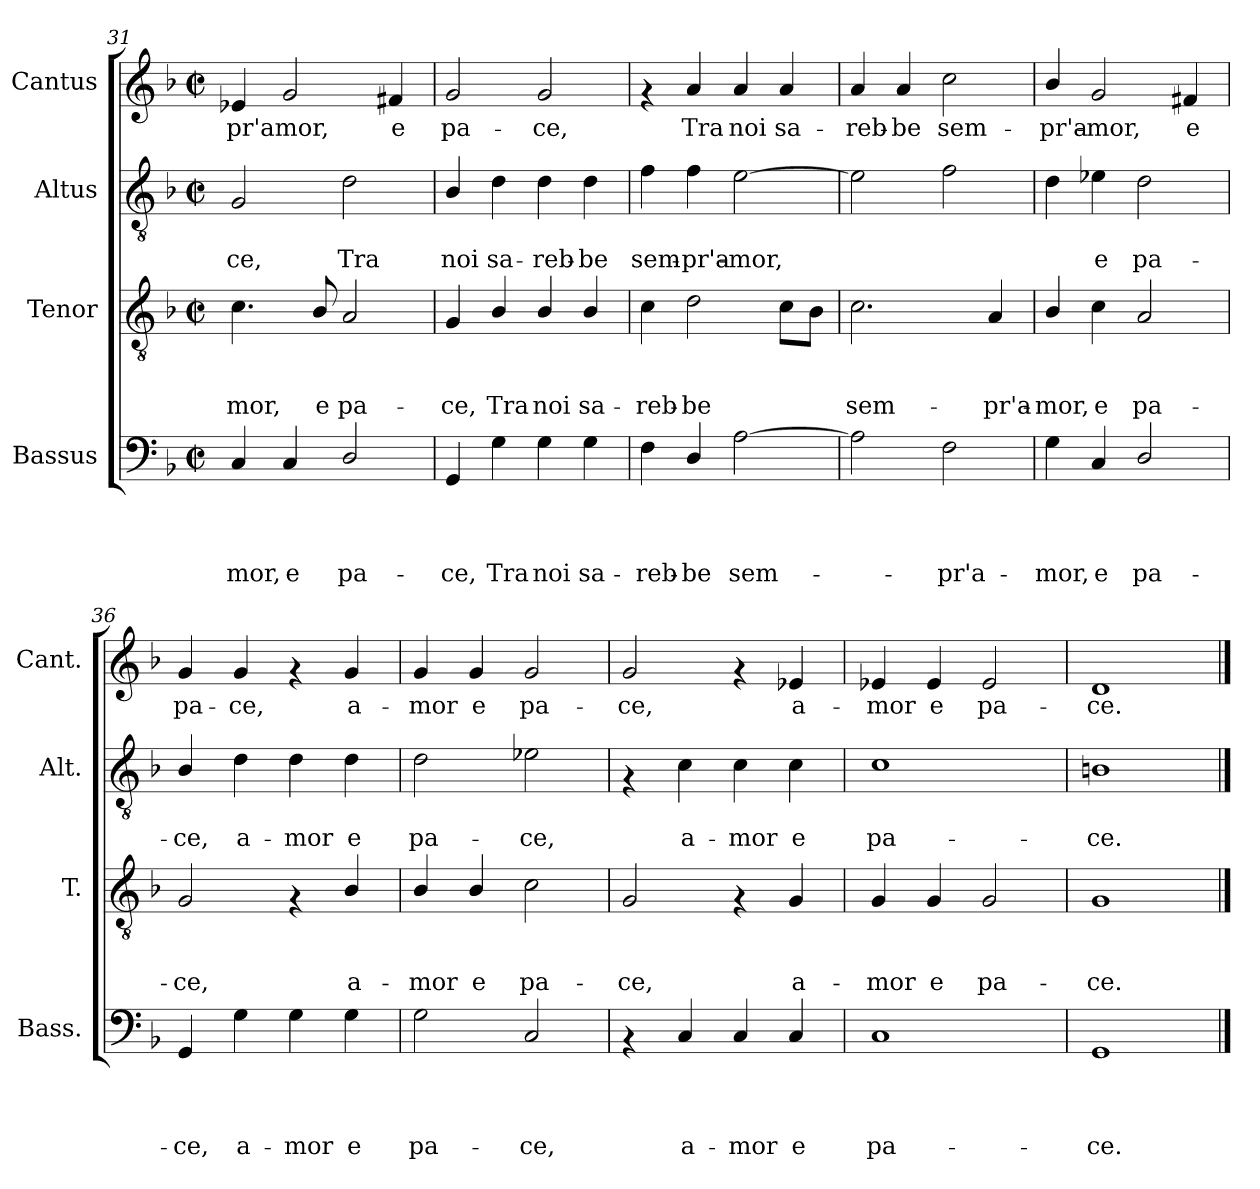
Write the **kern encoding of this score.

**kern	**text	**text	**text	**text	**kern	**text	**text	**text	**kern	**text	**text	**kern	**text
*part4	*part4	*part4	*part4	*part4	*part3	*part3	*part3	*part3	*part2	*part2	*part2	*part1	*part1
*staff4	*staff4	*staff4	*staff4	*staff4	*staff3	*staff3	*staff3	*staff3	*staff2	*staff2	*staff2	*staff1	*staff1
*I"Bassus	*	*	*	*	*I"Tenor	*	*	*	*I"Altus	*	*	*I"Cantus	*
*I'Bass.	*	*	*	*	*I'T.	*	*	*	*I'Alt.	*	*	*I'Cant.	*
*clefF4	*	*	*	*	*clefGv2	*	*	*	*clefGv2	*	*	*clefG2	*
*k[b-]	*	*	*	*	*k[b-]	*	*	*	*k[b-]	*	*	*k[b-]	*
*F:	*	*	*	*	*F:	*	*	*	*F:	*	*	*F:	*
*M2/2	*	*	*	*	*M2/2	*	*	*	*M2/2	*	*	*M2/2	*
*met(c|)	*	*	*	*	*met(c|)	*	*	*	*met(c|)	*	*	*met(c|)	*
=31	=31	=31	=31	=31	=31	=31	=31	=31	=31	=31	=31	=31	=31
!	!	!	!	!LO:LY:b	!	!	!	!LO:LY:b	!	!	!LO:LY:b	!	!LO:LY:b
4C/	.	.	.	-mor,	4.c\	.	.	-mor,	2G/	.	-ce,	4e-X/	-pr'amor,
!	!	!	!	!LO:LY:b	!	!	!	!	!	!	!	!	!
4C/	.	.	.	e	.	.	.	.	.	.	.	2g/	.
!	!	!	!	!	!	!	!	!LO:LY:b	!	!	!	!	!
.	.	.	.	.	8B-/	.	.	e	.	.	.	.	.
!	!	!	!	!LO:LY:b	!	!	!	!LO:LY:b	!	!	!LO:LY:b	!	!
2D/	.	.	.	pa-	2A/	.	.	pa-	2d\	.	Tra	.	.
!	!	!	!	!	!	!	!	!	!	!	!	!	!LO:LY:b
.	.	.	.	.	.	.	.	.	.	.	.	4f#X/	e
=32	=32	=32	=32	=32	=32	=32	=32	=32	=32	=32	=32	=32	=32
!	!	!	!	!LO:LY:b	!	!	!	!LO:LY:b	!	!	!LO:LY:b	!	!LO:LY:b
4GG/	.	.	.	-ce,	4G/	.	.	-ce,	4B-/	.	noi	2g/	pa-
!	!	!	!	!LO:LY:b	!	!	!	!LO:LY:b	!	!	!LO:LY:b	!	!
4G\	.	.	.	Tra	4B-/	.	.	Tra	4d\	.	sa-	.	.
!	!	!	!	!LO:LY:b	!	!	!	!LO:LY:b	!	!	!LO:LY:b	!	!LO:LY:b
4G\	.	.	.	noi	4B-/	.	.	noi	4d\	.	-reb-	2g/	-ce,
!	!	!	!	!LO:LY:b	!	!	!	!LO:LY:b	!	!	!LO:LY:b	!	!
4G\	.	.	.	sa-	4B-/	.	.	sa-	4d\	.	-be	.	.
=33	=33	=33	=33	=33	=33	=33	=33	=33	=33	=33	=33	=33	=33
!	!	!	!	!LO:LY:b	!	!	!	!LO:LY:b	!	!	!LO:LY:b	!	!
4F\	.	.	.	-reb-	4c\	.	.	-reb-	4f\	.	sem-	4rf	.
!	!	!	!	!LO:LY:b	!	!	!	!LO:LY:b	!	!	!LO:LY:b	!	!LO:LY:b
4D/	.	.	.	-be	2d\	.	.	-be	4f\	.	-pr'a-	4a/	Tra
!	!	!	!	!LO:LY:b	!	!	!	!	!	!	!LO:LY:b	!	!LO:LY:b
[>2A\	.	.	.	sem-	.	.	.	.	[>2e\	.	-mor,	4a/	noi
!	!	!	!	!	!	!	!	!	!	!	!	!	!LO:LY:b
.	.	.	.	.	8c\L	.	.	.	.	.	.	4a/	sa-
.	.	.	.	.	8B-\J	.	.	.	.	.	.	.	.
=34	=34	=34	=34	=34	=34	=34	=34	=34	=34	=34	=34	=34	=34
!	!	!	!	!	!	!	!	!LO:LY:b	!	!	!	!	!LO:LY:b
2A\]	.	.	.	.	2.c\	.	.	sem-	2e\]	.	.	4a/	-reb-
!	!	!	!	!	!	!	!	!	!	!	!	!	!LO:LY:b
.	.	.	.	.	.	.	.	.	.	.	.	4a/	-be
!	!	!	!	!LO:LY:b	!	!	!	!	!	!	!	!	!LO:LY:b
2F\	.	.	.	-pr'a-	.	.	.	.	2f\	.	.	2cc\	sem-
!	!	!	!	!	!	!	!	!LO:LY:b	!	!	!	!	!
.	.	.	.	.	4A/	.	.	-pr'a-	.	.	.	.	.
!!LO:PB:g=z
=35	=35	=35	=35	=35	=35	=35	=35	=35	=35	=35	=35	=35	=35
!	!	!	!	!LO:LY:b	!	!	!	!LO:LY:b	!	!	!	!	!LO:LY:b
4G\	.	.	.	-mor,	4B-/	.	.	-mor,	4d\	.	.	4b-/	-pr'a-
!	!	!	!	!LO:LY:b	!	!	!	!LO:LY:b	!	!	!LO:LY:b	!	!LO:LY:b
4C/	.	.	.	e	4c\	.	.	e	4e-X\	.	e	2g/	-mor,
!	!	!	!	!LO:LY:b	!	!	!	!LO:LY:b	!	!	!LO:LY:b	!	!
2D/	.	.	.	pa-	2A/	.	.	pa-	2d\	.	pa-	.	.
!	!	!	!	!	!	!	!	!	!	!	!	!	!LO:LY:b
.	.	.	.	.	.	.	.	.	.	.	.	4f#X/	e
=36	=36	=36	=36	=36	=36	=36	=36	=36	=36	=36	=36	=36	=36
!	!	!	!	!LO:LY:b	!	!	!	!LO:LY:b	!	!	!LO:LY:b	!	!LO:LY:b
4GG/	.	.	.	-ce,	2G/	.	.	-ce,	4B-/	.	-ce,	4g/	pa-
!	!	!	!	!LO:LY:b	!	!	!	!	!	!	!LO:LY:b	!	!LO:LY:b
4G\	.	.	.	a-	.	.	.	.	4d\	.	a-	4g/	-ce,
!	!	!	!	!LO:LY:b	!	!	!	!	!	!	!LO:LY:b	!	!
4G\	.	.	.	-mor	4rF	.	.	.	4d\	.	-mor	4rf	.
!	!	!	!	!LO:LY:b	!	!	!	!LO:LY:b	!	!	!LO:LY:b	!	!LO:LY:b
4G\	.	.	.	e	4B-/	.	.	a-	4d\	.	e	4g/	a-
=37	=37	=37	=37	=37	=37	=37	=37	=37	=37	=37	=37	=37	=37
!	!	!	!	!LO:LY:b	!	!	!	!LO:LY:b	!	!	!LO:LY:b	!	!LO:LY:b
2G\	.	.	.	pa-	4B-/	.	.	-mor	2d\	.	pa-	4g/	-mor
!	!	!	!	!	!	!	!	!LO:LY:b	!	!	!	!	!LO:LY:b
.	.	.	.	.	4B-/	.	.	e	.	.	.	4g/	e
!	!	!	!	!LO:LY:b	!	!	!	!LO:LY:b	!	!	!LO:LY:b	!	!LO:LY:b
2C/	.	.	.	-ce,	2c\	.	.	pa-	2e-X\	.	-ce,	2g/	pa-
=38	=38	=38	=38	=38	=38	=38	=38	=38	=38	=38	=38	=38	=38
!	!	!	!	!	!	!	!	!LO:LY:b	!	!	!	!	!LO:LY:b
4rAA	.	.	.	.	2G/	.	.	-ce,	4rF	.	.	2g/	-ce,
!	!	!	!	!LO:LY:b	!	!	!	!	!	!	!LO:LY:b	!	!
4C/	.	.	.	a-	.	.	.	.	4c\	.	a-	.	.
!	!	!	!	!LO:LY:b	!	!	!	!	!	!	!LO:LY:b	!	!
4C/	.	.	.	-mor	4rF	.	.	.	4c\	.	-mor	4rf	.
!	!	!	!	!LO:LY:b	!	!	!	!LO:LY:b	!	!	!LO:LY:b	!	!LO:LY:b
4C/	.	.	.	e	4G/	.	.	a-	4c\	.	e	4e-X/	a-
=39	=39	=39	=39	=39	=39	=39	=39	=39	=39	=39	=39	=39	=39
!	!	!	!	!LO:LY:b	!	!	!	!LO:LY:b	!	!	!LO:LY:b	!	!LO:LY:b
1C	.	.	.	pa-	4G/	.	.	-mor	1c	.	pa-	4e-X/	-mor
!	!	!	!	!	!	!	!	!LO:LY:b	!	!	!	!	!LO:LY:b
.	.	.	.	.	4G/	.	.	e	.	.	.	4e-/	e
!	!	!	!	!	!	!	!	!LO:LY:b	!	!	!	!	!LO:LY:b
.	.	.	.	.	2G/	.	.	pa-	.	.	.	2e-/	pa-
=40	=40	=40	=40	=40	=40	=40	=40	=40	=40	=40	=40	=40	=40
!	!	!	!	!LO:LY:b	!	!	!	!LO:LY:b	!	!	!LO:LY:b	!	!LO:LY:b
1GG	.	.	.	-ce.	1G	.	.	-ce.	1Bn	.	-ce.	1d	-ce.
==	==	==	==	==	==	==	==	==	==	==	==	==	==
*-	*-	*-	*-	*-	*-	*-	*-	*-	*-	*-	*-	*-	*-
